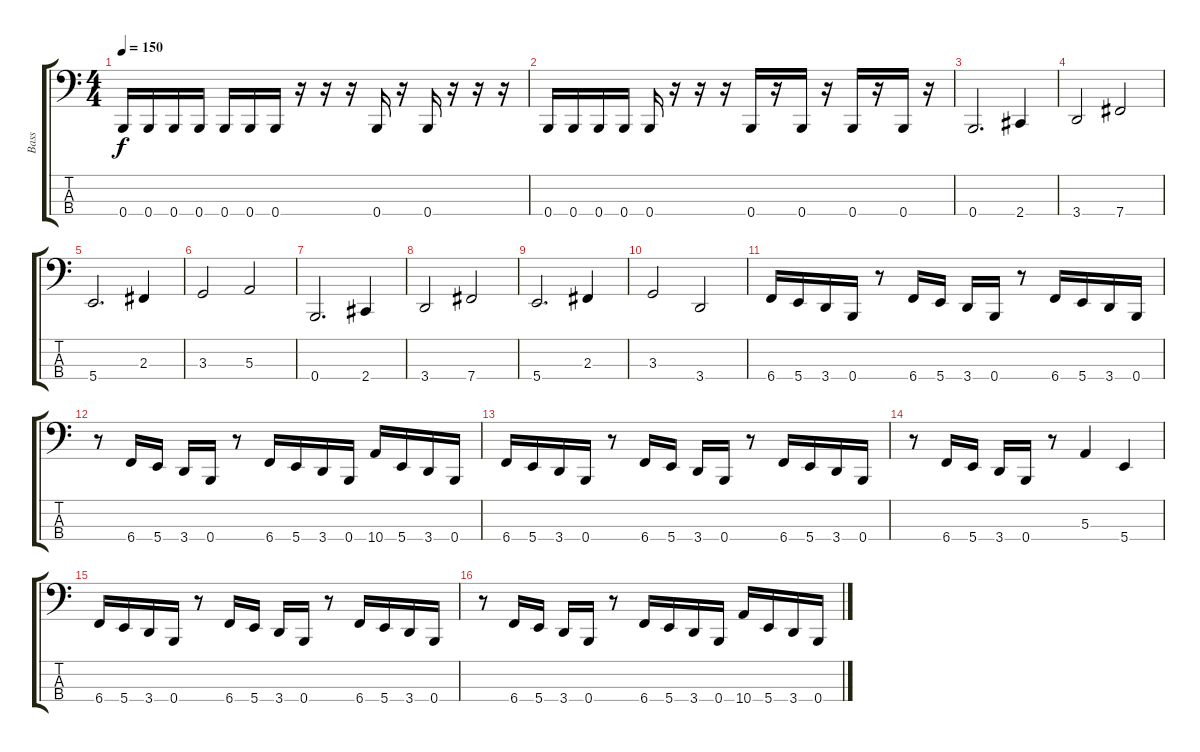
\track ("Bass" "Bass") {instrument electricbasspick}
\staff {score tabs}
\tuning (D2 A1 E1 B0) {hide}
\ts (4 4)
\tempo 150
\clef f4
\ks c
0.4.16{dy f} 0.4.16 0.4.16 0.4.16 0.4.16 0.4.16 0.4.16 r.16 r.16 r.16 0.4.16 r.16 0.4.16 r.16 r.16 r.16 |
0.4.16 0.4.16 0.4.16 0.4.16 0.4.16 r.16 r.16 r.16 0.4.16 r.16 0.4.16 r.16 0.4.16 r.16 0.4.16 r.16 |
0.4.2{d} 2.4.4 |
3.4.2 7.4.2 |
5.4.2{d} 2.3.4 |
3.3.2 5.3.2 |
0.4.2{d} 2.4.4 |
3.4.2 7.4.2 |
5.4.2{d} 2.3.4 |
3.3.2 3.4.2 |
6.4.16 5.4.16 3.4.16 0.4.16 r.8 6.4.16 5.4.16 3.4.16 0.4.16 r.8 6.4.16 5.4.16 3.4.16 0.4.16 |
r.8 6.4.16 5.4.16 3.4.16 0.4.16 r.8 6.4.16 5.4.16 3.4.16 0.4.16 10.4.16 5.4.16 3.4.16 0.4.16 |
6.4.16 5.4.16 3.4.16 0.4.16 r.8 6.4.16 5.4.16 3.4.16 0.4.16 r.8 6.4.16 5.4.16 3.4.16 0.4.16 |
r.8 6.4.16 5.4.16 3.4.16 0.4.16 r.8 5.3.4 5.4.4 |
6.4.16 5.4.16 3.4.16 0.4.16 r.8 6.4.16 5.4.16 3.4.16 0.4.16 r.8 6.4.16 5.4.16 3.4.16 0.4.16 |
r.8 6.4.16 5.4.16 3.4.16 0.4.16 r.8 6.4.16 5.4.16 3.4.16 0.4.16 10.4.16 5.4.16 3.4.16 0.4.16
